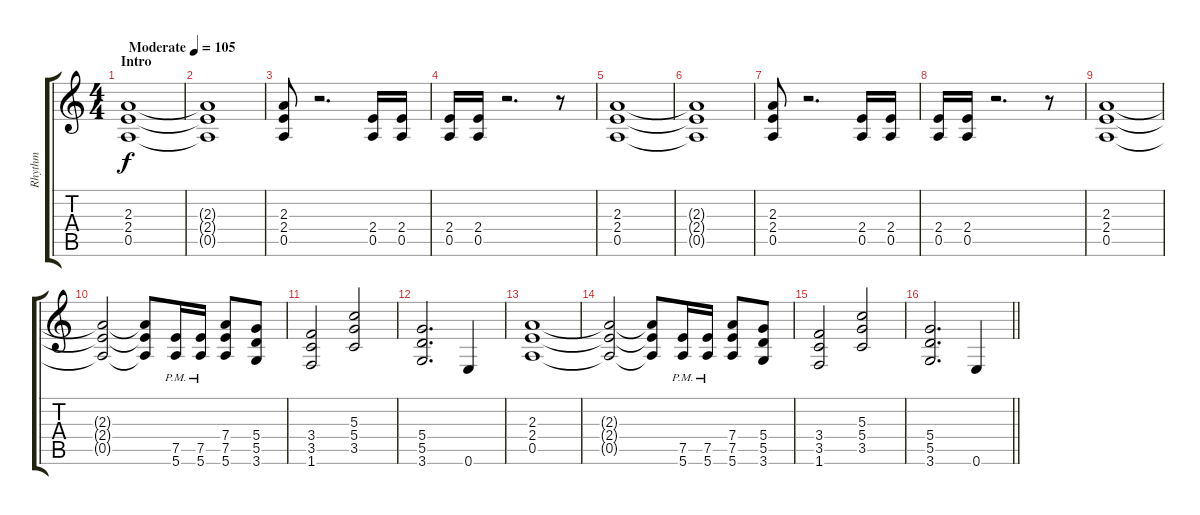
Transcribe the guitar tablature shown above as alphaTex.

\track ("Rhythm" "Rhythm") {instrument distortionguitar}
\staff {score tabs}
\tuning (E4 B3 G3 D3 A2 E2) {hide}
\ts (4 4)
\section ("" "Intro")
\tempo (105 "Moderate")
\clef g2
\ks c
(2.3 2.4 0.5).1{dy f instrument distortionguitar} |
(2.3{t} 2.4{t} 0.5{t}).1 |
(2.3 2.4 0.5).8 r.2{d} (2.4 0.5).16 (2.4 0.5).16 |
(2.4 0.5).16 (2.4 0.5).16 r.2{d} r.8 |
(2.3 2.4 0.5).1 |
(2.3{t} 2.4{t} 0.5{t}).1 |
(2.3 2.4 0.5).8 r.2{d} (2.4 0.5).16 (2.4 0.5).16 |
(2.4 0.5).16 (2.4 0.5).16 r.2{d} r.8 |
(2.3 2.4 0.5).1 |
(2.3{t} 2.4{t} 0.5{t}).2 (2.3{t} 2.4{t} 0.5{t}).8 (7.5{pm} 5.6{pm}).16 (7.5{pm} 5.6{pm}).16 (7.4 7.5 5.6).8 (5.4 5.5 3.6).8 |
(3.4 3.5 1.6).2 (5.3 5.4 3.5).2 |
(5.4 5.5 3.6).2{d} 0.6.4 |
(2.3 2.4 0.5).1 |
(2.3{t} 2.4{t} 0.5{t}).2 (2.3{t} 2.4{t} 0.5{t}).8 (7.5{pm} 5.6{pm}).16 (7.5{pm} 5.6{pm}).16 (7.4 7.5 5.6).8 (5.4 5.5 3.6).8 |
(3.4 3.5 1.6).2 (5.3 5.4 3.5).2 |
\barLineRight lightlight
(5.4 5.5 3.6).2{d} 0.6.4
